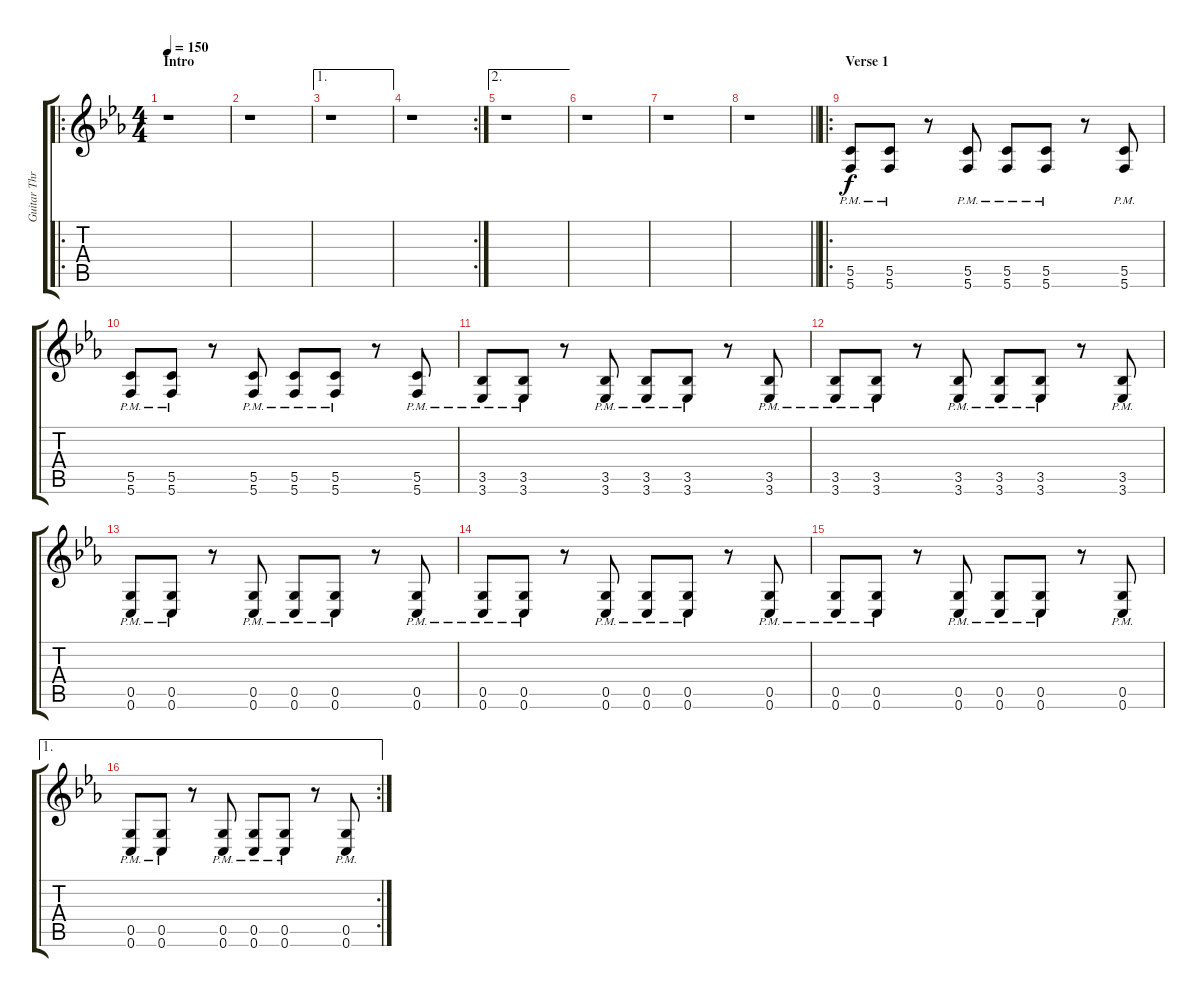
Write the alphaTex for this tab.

\track ("Guitar Three" "Guitar Thr") {instrument overdrivenguitar}
\staff {score tabs}
\tuning (E4 C4 G3 C3 G2 C2) {hide}
\ro
\ts (4 4)
\section ("" "Intro")
\tempo 150
\clef g2
\ks cminor
r.1{dy f instrument overdrivenguitar} |
r.1 |
\ae 1
r.1 |
\rc 2
r.1 |
\ae 2
r.1 |
r.1 |
r.1 |
\barLineRight lightlight
r.1 |
\ro
\section ("" "Verse 1")
(5.5{pm} 5.6{pm}).8 (5.5{pm} 5.6{pm}).8 r.8 (5.5{pm} 5.6{pm}).8 (5.5{pm} 5.6{pm}).8 (5.5{pm} 5.6{pm}).8 r.8 (5.5{pm} 5.6{pm}).8 |
(5.5{pm} 5.6{pm}).8 (5.5{pm} 5.6{pm}).8 r.8 (5.5{pm} 5.6{pm}).8 (5.5{pm} 5.6{pm}).8 (5.5{pm} 5.6{pm}).8 r.8 (5.5{pm} 5.6{pm}).8 |
(3.5{pm} 3.6{pm}).8 (3.5{pm} 3.6{pm}).8 r.8 (3.5{pm} 3.6{pm}).8 (3.5{pm} 3.6{pm}).8 (3.5{pm} 3.6{pm}).8 r.8 (3.5{pm} 3.6{pm}).8 |
(3.5{pm} 3.6{pm}).8 (3.5{pm} 3.6{pm}).8 r.8 (3.5{pm} 3.6{pm}).8 (3.5{pm} 3.6{pm}).8 (3.5{pm} 3.6{pm}).8 r.8 (3.5{pm} 3.6{pm}).8 |
(0.5{pm} 0.6{pm}).8 (0.5{pm} 0.6{pm}).8 r.8 (0.5{pm} 0.6{pm}).8 (0.5{pm} 0.6{pm}).8 (0.5{pm} 0.6{pm}).8 r.8 (0.5{pm} 0.6{pm}).8 |
(0.5{pm} 0.6{pm}).8 (0.5{pm} 0.6{pm}).8 r.8 (0.5{pm} 0.6{pm}).8 (0.5{pm} 0.6{pm}).8 (0.5{pm} 0.6{pm}).8 r.8 (0.5{pm} 0.6{pm}).8 |
(0.5{pm} 0.6{pm}).8 (0.5{pm} 0.6{pm}).8 r.8 (0.5{pm} 0.6{pm}).8 (0.5{pm} 0.6{pm}).8 (0.5{pm} 0.6{pm}).8 r.8 (0.5{pm} 0.6{pm}).8 |
\ae 1
\rc 2
(0.5{pm} 0.6{pm}).8 (0.5{pm} 0.6{pm}).8 r.8 (0.5{pm} 0.6{pm}).8 (0.5{pm} 0.6{pm}).8 (0.5{pm} 0.6{pm}).8 r.8 (0.5{pm} 0.6{pm}).8
